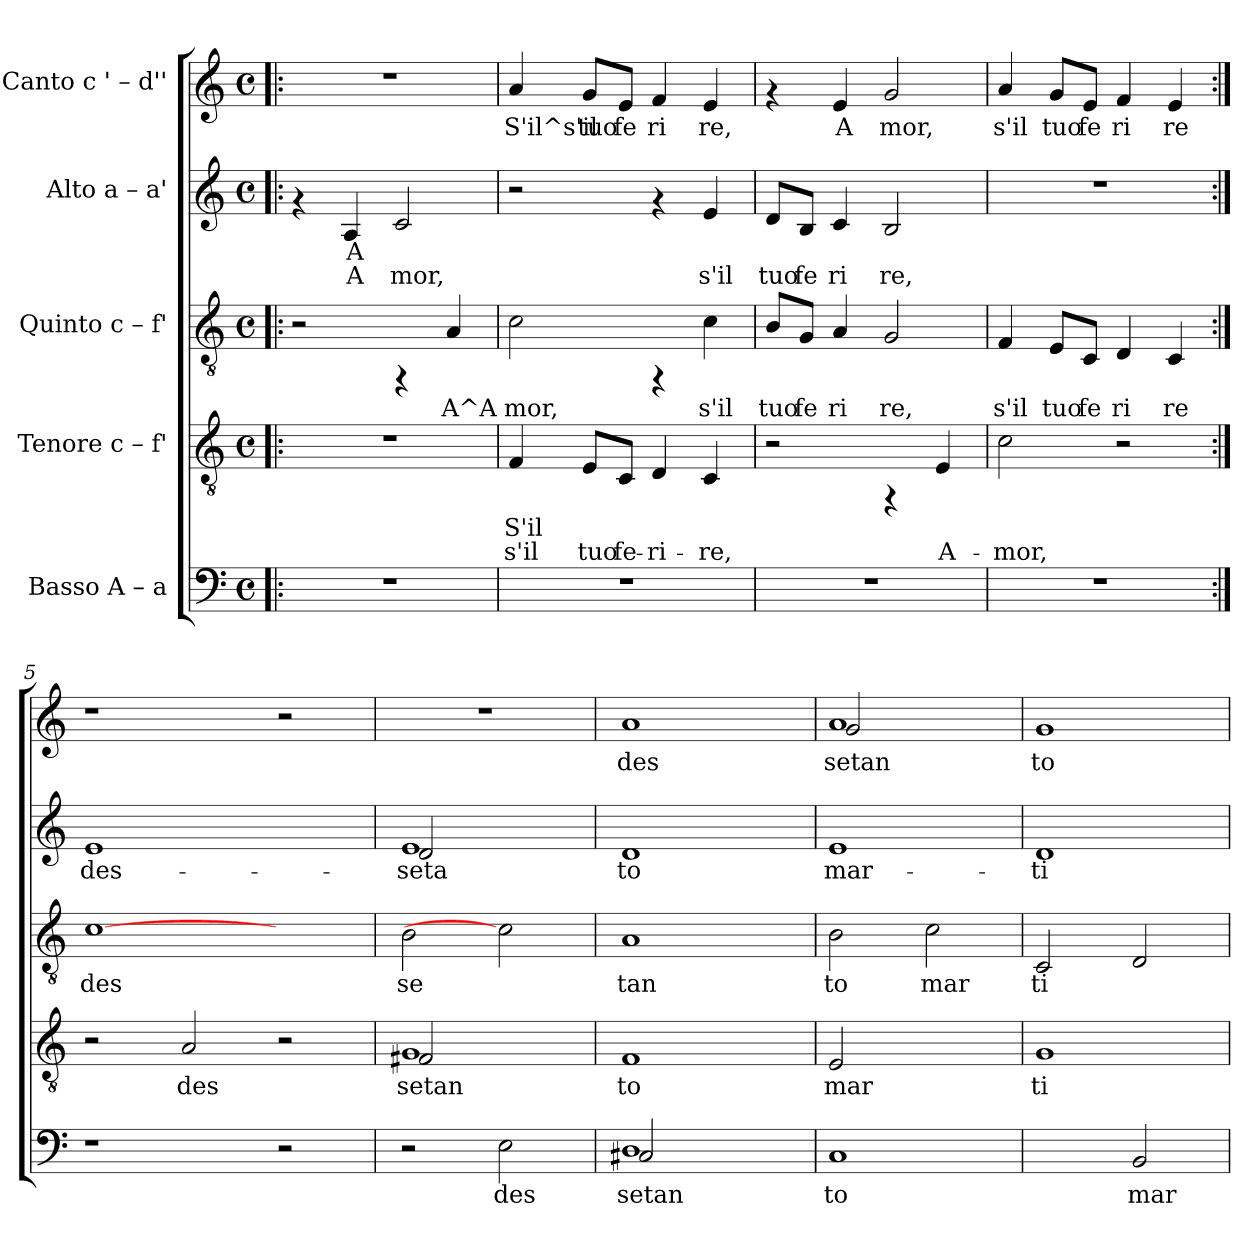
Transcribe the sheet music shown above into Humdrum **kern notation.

**kern	**text	**kern	**text	**text	**kern	**text	**kern	**text	**text	**kern	**text
*part5	*part5	*part4	*part4	*part4	*part3	*part3	*part2	*part2	*part2	*part1	*part1
*staff5	*staff5	*staff4	*staff4	*staff4	*staff3	*staff3	*staff2	*staff2	*staff2	*staff1	*staff1
*I"Basso  A – a	*	*I"Tenore  c – f'	*	*	*I"Quinto  c – f'	*	*I"Alto  a – a'	*	*	*I"Canto  c ' – d''	*
!!LO:PB:g=z
*stria5	*	*stria5	*	*	*stria5	*	*stria5	*	*	*stria5	*
*clefF4	*	*clefGv2	*	*	*clefGv2	*	*clefG2	*	*	*clefG2	*
*k[]	*	*k[]	*	*	*k[]	*	*k[]	*	*	*k[]	*
*C:	*	*C:	*	*	*C:	*	*C:	*	*	*C:	*
*M4/4	*	*M4/4	*	*	*M4/4	*	*M4/4	*	*	*M4/4	*
*met(c)	*	*met(c)	*	*	*met(c)	*	*met(c)	*	*	*met(c)	*
=1!|:	=1!|:	=1!|:	=1!|:	=1!|:	=1!|:	=1!|:	=1!|:	=1!|:	=1!|:	=1!|:	=1!|:
1r	.	1r	.	.	2r	.	4rf	.	.	1r	.
!	!	!	!	!	!	!	!	!LO:LY:b:rj	!LO:LY:b:rj	!	!
.	.	.	.	.	.	.	4A/	A	A	.	.
!	!	!	!	!	!	!	!	!LO:LY:b:rj	!LO:LY:b:rj	!	!
.	.	.	.	.	4rFF	.	2c/	.	mor,	.	.
!	!	!	!	!	!	!LO:LY:b:rj	!	!	!	!	!
.	.	.	.	.	4A/	A^A	.	.	.	.	.
=2	=2	=2	=2	=2	=2	=2	=2	=2	=2	=2	=2
!	!	!	!LO:LY:b:rj	!LO:LY:b:rj	!	!LO:LY:b:rj	!	!	!	!	!LO:LY:b:rj
1r	.	4F/	S'il	s'il	2c\	mor,	2r	.	.	4a/	S'il^s'il
!	!	!	!LO:LY:b:rj	!LO:LY:b:rj	!	!	!	!	!	!	!LO:LY:b:rj
.	.	8E/L	.	tuo	.	.	.	.	.	8g/L	tuo
!	!	!	!LO:LY:b:rj	!LO:LY:b:rj	!	!	!	!	!	!	!LO:LY:b:rj
.	.	8C/J	.	fe-	.	.	.	.	.	8e/J	fe
!	!	!	!LO:LY:b:rj	!LO:LY:b:rj	!	!	!	!	!	!	!LO:LY:b:rj
.	.	4D/	-	ri-	4rFF	.	4rf	.	.	4f/	ri
!	!	!	!LO:LY:b:rj	!LO:LY:b:rj	!	!LO:LY:b:rj	!	!LO:LY:b:rj	!LO:LY:b:rj	!	!LO:LY:b:rj
.	.	4C/	-	re,	4c\	s'il	4e/	.	s'il	4e/	re,
=3	=3	=3	=3	=3	=3	=3	=3	=3	=3	=3	=3
!	!	!	!	!	!	!LO:LY:b:rj	!	!LO:LY:b:rj	!LO:LY:b:rj	!	!
1r	.	2r	.	.	8B/L	tuo	8d/L	.	tuo	4rf	.
!	!	!	!	!	!	!LO:LY:b:rj	!	!LO:LY:b:rj	!LO:LY:b:rj	!	!
.	.	.	.	.	8G/J	fe	8B/J	.	fe	.	.
!	!	!	!	!	!	!LO:LY:b:rj	!	!LO:LY:b:rj	!LO:LY:b:rj	!	!LO:LY:b:rj
.	.	.	.	.	4A/	ri	4c/	.	ri	4e/	A
!	!	!	!	!	!	!LO:LY:b:rj	!	!LO:LY:b:rj	!LO:LY:b:rj	!	!LO:LY:b:rj
.	.	4rFF	.	.	2G/	re,	2B/	.	re,	2g/	mor,
!	!	!	!LO:LY:b:rj	!LO:LY:b:rj	!	!	!	!	!	!	!
.	.	4E/	.	A-	.	.	.	.	.	.	.
=4	=4	=4	=4	=4	=4	=4	=4	=4	=4	=4	=4
!	!	!	!LO:LY:b:rj	!LO:LY:b:rj	!	!LO:LY:b:rj	!	!	!	!	!LO:LY:b:rj
1r	.	2c\	-	mor,	4F/	s'il	1r	.	.	4a/	s'il
!	!	!	!	!	!	!LO:LY:b:rj	!	!	!	!	!LO:LY:b:rj
.	.	.	.	.	8E/L	tuo	.	.	.	8g/L	tuo
!	!	!	!	!	!	!LO:LY:b:rj	!	!	!	!	!LO:LY:b:rj
.	.	.	.	.	8C/J	fe	.	.	.	8e/J	fe
!	!	!	!	!	!	!LO:LY:b:rj	!	!	!	!	!LO:LY:b:rj
.	.	2r	.	.	4D/	ri	.	.	.	4f/	ri
!	!	!	!	!	!	!LO:LY:b:rj	!	!	!	!	!LO:LY:b:rj
.	.	.	.	.	4C/	re	.	.	.	4e/	re
!!LO:PB:g=z
=5:|!	=5:|!	=5:|!	=5:|!	=5:|!	=5:|!	=5:|!	=5:|!	=5:|!	=5:|!	=5:|!	=5:|!
!	!	!	!	!	!	!LO:LY:b:rj	!	!LO:LY:b:rj	!	!	!
1r	.	2r	.	.	[1c	des	1e	des-	.	1r	.
!	!	!	!LO:LY:b:rj	!	!	!	!	!	!	!	!
.	.	2A/	des	.	.	.	.	.	.	.	.
2r	.	2r	.	.	2ryy	.	2ryy	.	.	2r	.
=6	=6	=6	=6	=6	=6	=6	=6	=6	=6	=6	=6
*	*	*^	*	*	*	*	*	*	*	*	*
!	!	!	!	!LO:LY:b:rj	!	!	!LO:LY:b:rj	!	!LO:LY:b:rj	!	!	!
*	*	*	*	*	*	*	*	*^	*	*	*	*
2r	.	1G	2F#X/	setan	.	2B\	se	1e	2d/	-seta	.	1r	.
!	!LO:LY:b:cj	!	!	!	!	!	!	!	!	!	!	!	!
2E\	des	.	2ryy	.	.	2c]	.	.	2ryy	.	.	.	.
=7	=7	=7	=7	=7	=7	=7	=7	=7	=7	=7	=7	=7	=7
*^	*	*	*	*	*	*	*	*	*	*	*	*	*
!	!	!LO:LY:b:cj	!	!	!LO:LY:b:rj	!	!	!LO:LY:b:rj	!	!	!LO:LY:b:rj	!	!	!LO:LY:b:rj
*	*	*	*v	*v	*	*	*	*	*v	*v	*	*	*	*
1D	2C#X/	setan	1F	to	.	1A	tan	1d	to	.	1a	des
.	2ryy	.	.	.	.	.	.	.	.	.	.	.
=8	=8	=8	=8	=8	=8	=8	=8	=8	=8	=8	=8	=8
!	!	!LO:LY:b:cj	!	!LO:LY:b:rj	!	!	!LO:LY:b:rj	!	!LO:LY:b:rj	!	!	!LO:LY:b:rj
*v	*v	*	*	*	*	*	*	*	*	*	*^	*
1C	to	2E/	mar	.	2B\	to	1e	mar-	.	1a	2g/	setan
!	!	!	!	!	!	!LO:LY:b:rj	!	!	!	!	!	!
.	.	2ryy	.	.	2c\	mar	.	.	.	.	2ryy	.
=9	=9	=9	=9	=9	=9	=9	=9	=9	=9	=9	=9	=9
!	!	!	!LO:LY:b:rj	!	!	!LO:LY:b:rj	!	!LO:LY:b:rj	!	!	!	!LO:LY:b:rj
*	*	*	*	*	*	*	*	*	*	*v	*v	*
2ryy	.	1G	ti	.	2C/	ti	1d	-ti-	.	1g	to
!	!LO:LY:b:cj	!	!	!	!	!LO:LY:b:rj	!	!	!	!	!
2BB/	mar	.	.	.	2D/	.	.	.	.	.	.
=	=	=	=	=	=	=	=	=	=	=	=
*-	*-	*-	*-	*-	*-	*-	*-	*-	*-	*-	*-
